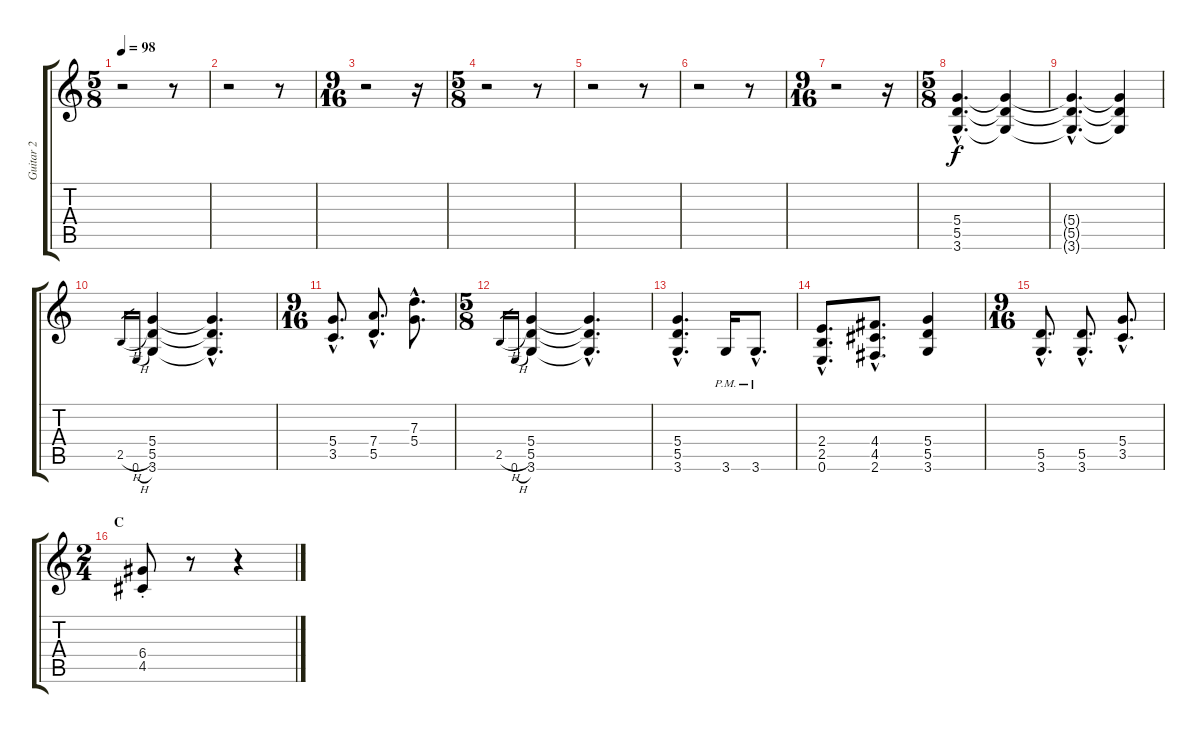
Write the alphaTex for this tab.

\track ("Guitar 2" "Guitar 2") {instrument distortionguitar}
\staff {score tabs}
\tuning (E4 B3 G3 D3 A2 E2) {hide}
\ts (5 8)
\tempo 98
\clef g2
\ks c
r.2{dy f} r.8 |
r.2 r.8 |
\ts (9 16)
r.2 r.16 |
\ts (5 8)
r.2 r.8 |
r.2 r.8 |
r.2 r.8 |
\ts (9 16)
r.2 r.16 |
\ts (5 8)
(5.4{hac} 5.5{hac} 3.6{hac}).4{d} (5.4{t} 5.5{t} 3.6{t}).4 |
(5.4{hac t} 5.5{hac t} 3.6{hac t}).4{d} (5.4{t} 5.5{t} 3.6{t}).4 |
2.5{h}.16{gr} 0.6{h}.16{gr} (5.4 5.5 3.6).4 (5.4{hac t} 5.5{hac t} 3.6{hac t}).4{d} |
\ts (9 16)
(5.4{hac} 3.5{hac}).8{d} (7.4{hac} 5.5{hac}).8{d} (7.3{hac} 5.4{hac}).8{d} |
\ts (5 8)
2.5{h}.16{gr} 0.6{h}.16{gr} (5.4 5.5 3.6).4 (5.4{hac t} 5.5{hac t} 3.6{hac t}).4{d} |
(5.4{hac} 5.5{hac} 3.6{hac}).4{d} 3.6{pm}.16 3.6{hac pm}.8{d} |
(2.4{hac} 2.5{hac} 0.6{hac}).8{d} (4.4{hac} 4.5{hac} 2.6{hac}).8{d} (5.4 5.5 3.6).4 |
\ts (9 16)
(5.5{hac} 3.6{hac}).8{d} (5.5{hac} 3.6{hac}).8{d} (5.4{hac} 3.5{hac}).8{d} |
\ts (2 4)
\section ("" "C")
(6.4{st} 4.5{st}).8 r.8 r.4
